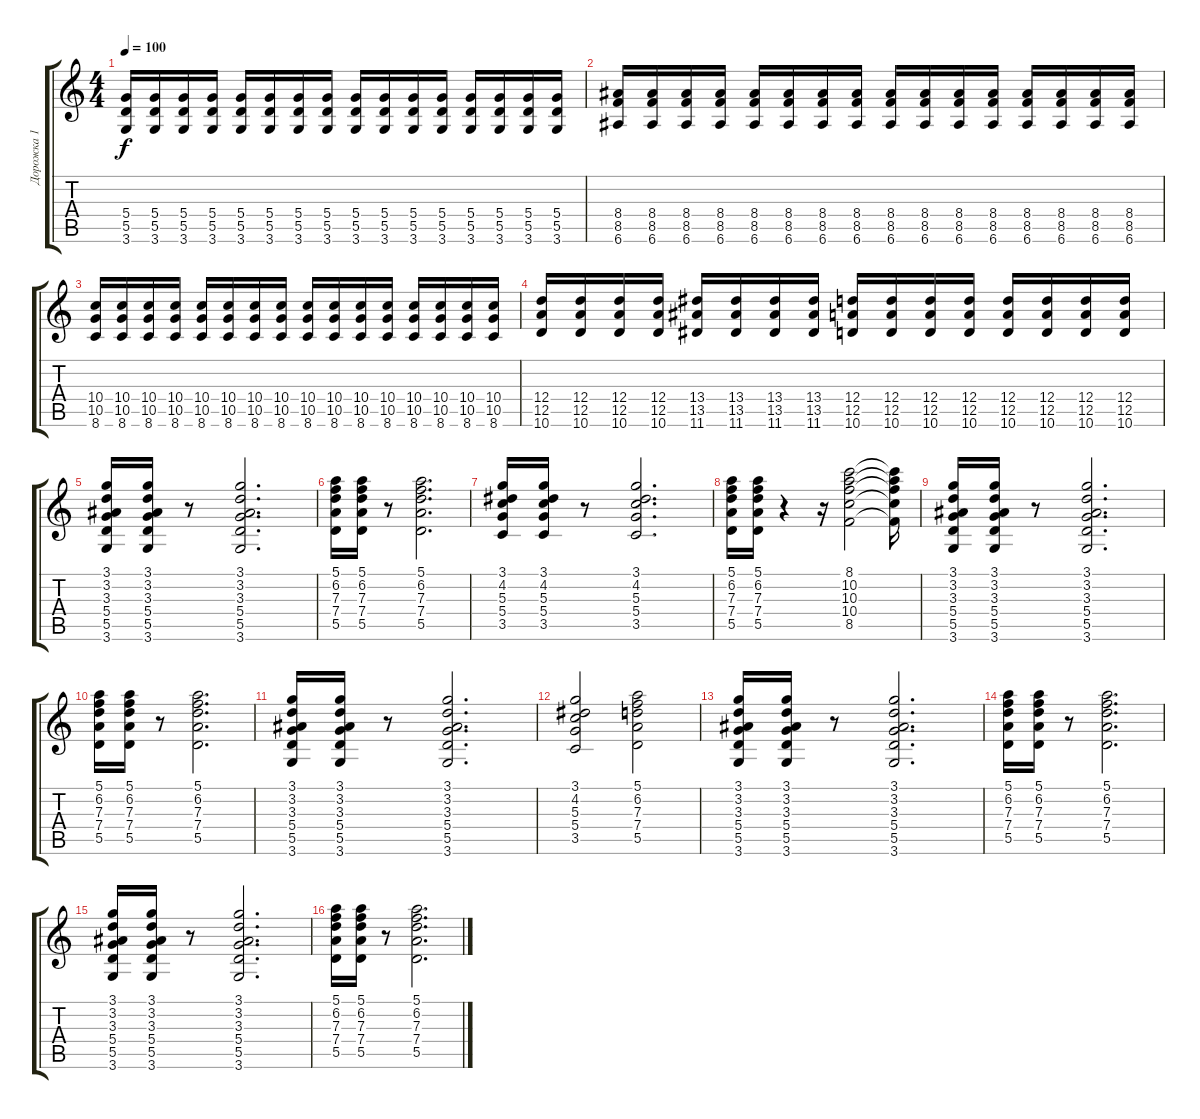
\track ("Дорожка 1" "Дорожка 1") {instrument electricguitarclean}
\staff {score tabs}
\tuning (E4 B3 G3 D3 A2 E2) {hide}
\ts (4 4)
\tempo 100
\clef g2
\ks c
(5.4 5.5 3.6).16{dy f} (5.4 5.5 3.6).16 (5.4 5.5 3.6).16 (5.4 5.5 3.6).16 (5.4 5.5 3.6).16 (5.4 5.5 3.6).16 (5.4 5.5 3.6).16 (5.4 5.5 3.6).16 (5.4 5.5 3.6).16 (5.4 5.5 3.6).16 (5.4 5.5 3.6).16 (5.4 5.5 3.6).16 (5.4 5.5 3.6).16 (5.4 5.5 3.6).16 (5.4 5.5 3.6).16 (5.4 5.5 3.6).16 |
(8.4 8.5 6.6).16 (8.4 8.5 6.6).16 (8.4 8.5 6.6).16 (8.4 8.5 6.6).16 (8.4 8.5 6.6).16 (8.4 8.5 6.6).16 (8.4 8.5 6.6).16 (8.4 8.5 6.6).16 (8.4 8.5 6.6).16 (8.4 8.5 6.6).16 (8.4 8.5 6.6).16 (8.4 8.5 6.6).16 (8.4 8.5 6.6).16 (8.4 8.5 6.6).16 (8.4 8.5 6.6).16 (8.4 8.5 6.6).16 |
(10.4 10.5 8.6).16 (10.4 10.5 8.6).16 (10.4 10.5 8.6).16 (10.4 10.5 8.6).16 (10.4 10.5 8.6).16 (10.4 10.5 8.6).16 (10.4 10.5 8.6).16 (10.4 10.5 8.6).16 (10.4 10.5 8.6).16 (10.4 10.5 8.6).16 (10.4 10.5 8.6).16 (10.4 10.5 8.6).16 (10.4 10.5 8.6).16 (10.4 10.5 8.6).16 (10.4 10.5 8.6).16 (10.4 10.5 8.6).16 |
(12.4 12.5 10.6).16 (12.4 12.5 10.6).16 (12.4 12.5 10.6).16 (12.4 12.5 10.6).16 (13.4 13.5 11.6).16 (13.4 13.5 11.6).16 (13.4 13.5 11.6).16 (13.4 13.5 11.6).16 (12.4 12.5 10.6).16 (12.4 12.5 10.6).16 (12.4 12.5 10.6).16 (12.4 12.5 10.6).16 (12.4 12.5 10.6).16 (12.4 12.5 10.6).16 (12.4 12.5 10.6).16 (12.4 12.5 10.6).16 |
(3.1 3.2 3.3 5.4 5.5 3.6).16{instrument electricguitarclean} (3.1 3.2 3.3 5.4 5.5 3.6).16 r.8 (3.1 3.2 3.3 5.4 5.5 3.6).2{d} |
(5.1 6.2 7.3 7.4 5.5).16 (5.1 6.2 7.3 7.4 5.5).16 r.8 (5.1 6.2 7.3 7.4 5.5).2{d} |
(3.1 4.2 5.3 5.4 3.5).16 (3.1 4.2 5.3 5.4 3.5).16 r.8 (3.1 4.2 5.3 5.4 3.5).2{d} |
(5.1 6.2 7.3 7.4 5.5).16 (5.1 6.2 7.3 7.4 5.5).16 r.4 r.16 (8.1 10.2 10.3 10.4 8.5).2 (8.1{t} 10.2{t} 10.3{t} 10.4{t} 8.5{t}).16 |
(3.1 3.2 3.3 5.4 5.5 3.6).16 (3.1 3.2 3.3 5.4 5.5 3.6).16 r.8 (3.1 3.2 3.3 5.4 5.5 3.6).2{d} |
(5.1 6.2 7.3 7.4 5.5).16 (5.1 6.2 7.3 7.4 5.5).16 r.8 (5.1 6.2 7.3 7.4 5.5).2{d} |
(3.1 3.2 3.3 5.4 5.5 3.6).16 (3.1 3.2 3.3 5.4 5.5 3.6).16 r.8 (3.1 3.2 3.3 5.4 5.5 3.6).2{d} |
(3.1 4.2 5.3 5.4 3.5).2 (5.1 6.2 7.3 7.4 5.5).2 |
(3.1 3.2 3.3 5.4 5.5 3.6).16 (3.1 3.2 3.3 5.4 5.5 3.6).16 r.8 (3.1 3.2 3.3 5.4 5.5 3.6).2{d} |
(5.1 6.2 7.3 7.4 5.5).16 (5.1 6.2 7.3 7.4 5.5).16 r.8 (5.1 6.2 7.3 7.4 5.5).2{d} |
(3.1 3.2 3.3 5.4 5.5 3.6).16 (3.1 3.2 3.3 5.4 5.5 3.6).16 r.8 (3.1 3.2 3.3 5.4 5.5 3.6).2{d} |
(5.1 6.2 7.3 7.4 5.5).16 (5.1 6.2 7.3 7.4 5.5).16 r.8 (5.1 6.2 7.3 7.4 5.5).2{d}
